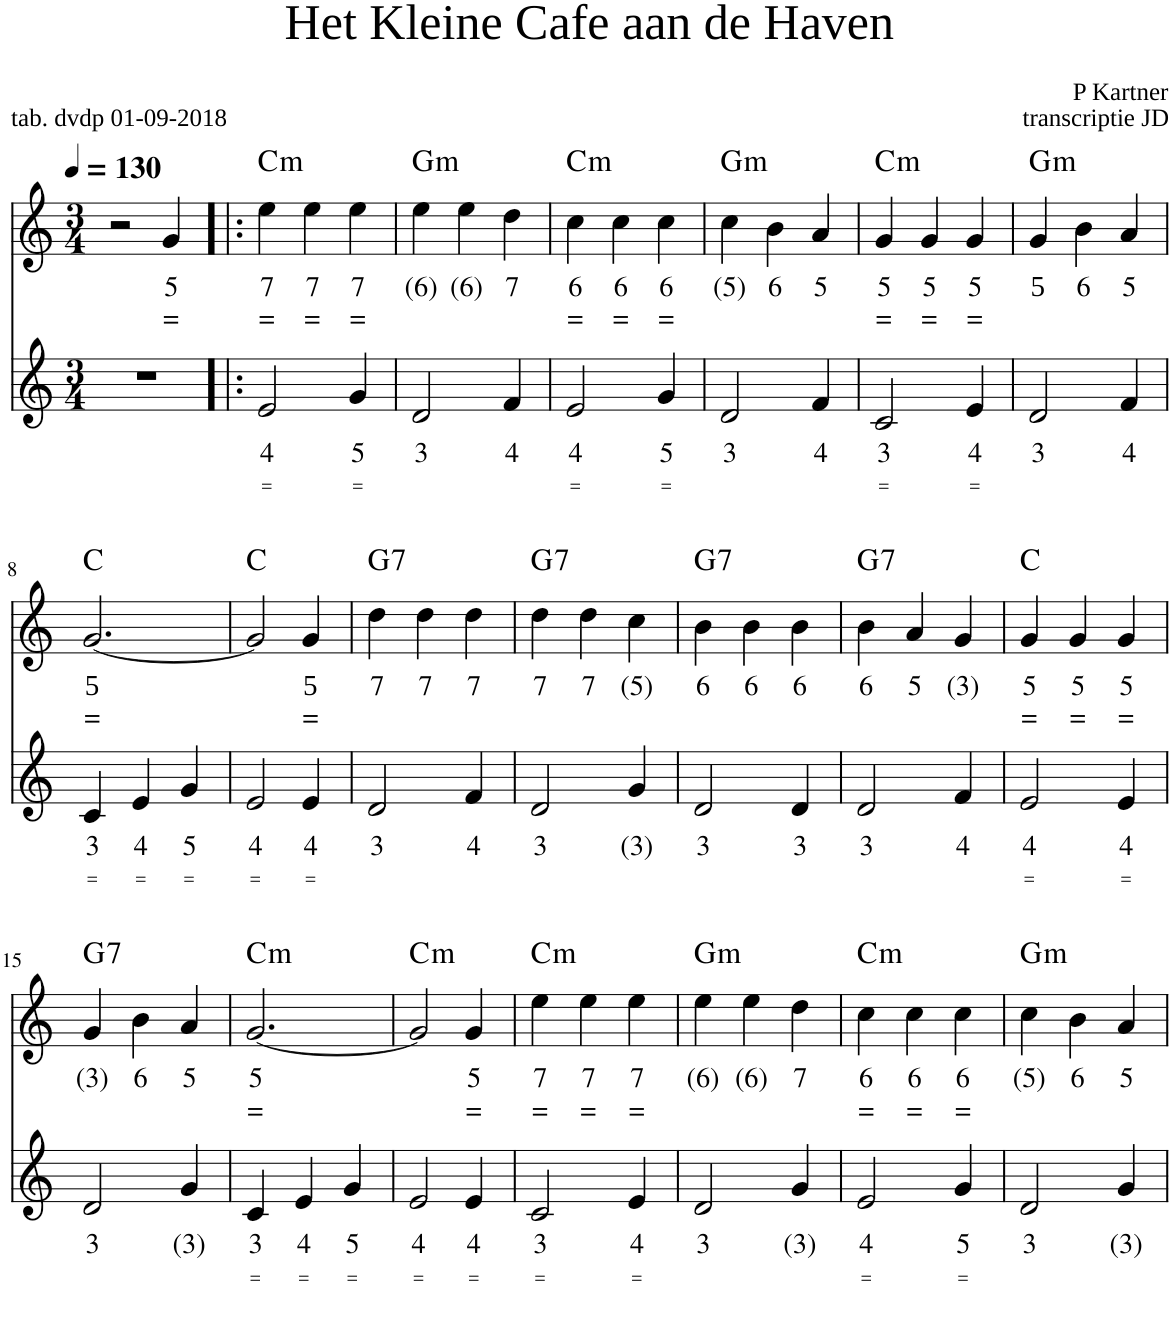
**kern	**text	**text	**kern	**text	**text	**harte
*part2	*part2	*part2	*part1	*part1	*part1	*part1
*staff2	*staff2	*staff2	*staff1	*staff1	*staff1	*
*I"Voice	*	*	*I"Voice	*	*	*
*clefG2	*	*	*clefG2	*	*	*
*k[]	*	*	*k[]	*	*	*
*M3/4	*	*	*M3/4	*	*	*
*MM130	*	*	*MM130	*	*	*
=1	=1	=1	=1	=1	=1	=1
2.r	.	.	2r	.	.	.
!	!	!	!	!LO:LY:b	!LO:LY:b	!
.	.	.	4g/	5	=	.
=2!|:	=2!|:	=2!|:	=2!|:	=2!|:	=2!|:	=2!|:
!	!LO:LY:b	!LO:LY:b	!	!LO:LY:b	!LO:LY:b	!LO:H:kt=m
2e/	4	=	4een\	7	=	C:min
!	!	!	!	!LO:LY:b	!LO:LY:b	!
.	.	.	4ee\	7	=	.
!	!LO:LY:b	!LO:LY:b	!	!LO:LY:b	!LO:LY:b	!
4g/	5	=	4ee\	7	=	.
=3	=3	=3	=3	=3	=3	=3
!	!LO:LY:b	!	!	!LO:LY:b	!	!LO:H:kt=m
2d/	3	.	4ee\	(6)	.	G:min
!	!	!	!	!LO:LY:b	!	!
.	.	.	4ee\	(6)	.	.
!	!LO:LY:b	!	!	!LO:LY:b	!	!
4f/	4	.	4dd\	7	.	.
=4	=4	=4	=4	=4	=4	=4
!	!LO:LY:b	!LO:LY:b	!	!LO:LY:b	!LO:LY:b	!LO:H:kt=m
2e/	4	=	4cc\	6	=	C:min
!	!	!	!	!LO:LY:b	!LO:LY:b	!
.	.	.	4cc\	6	=	.
!	!LO:LY:b	!LO:LY:b	!	!LO:LY:b	!LO:LY:b	!
4g/	5	=	4cc\	6	=	.
=5	=5	=5	=5	=5	=5	=5
!	!LO:LY:b	!	!	!LO:LY:b	!	!LO:H:kt=m
2d/	3	.	4cc\	(5)	.	G:min
!	!	!	!	!LO:LY:b	!	!
.	.	.	4bn\	6	.	.
!	!LO:LY:b	!	!	!LO:LY:b	!	!
4f/	4	.	4a/	5	.	.
=6	=6	=6	=6	=6	=6	=6
!	!LO:LY:b	!LO:LY:b	!	!LO:LY:b	!LO:LY:b	!LO:H:kt=m
2c/	3	=	4g/	5	=	C:min
!	!	!	!	!LO:LY:b	!LO:LY:b	!
.	.	.	4g/	5	=	.
!	!LO:LY:b	!LO:LY:b	!	!LO:LY:b	!LO:LY:b	!
4e/	4	=	4g/	5	=	.
=7	=7	=7	=7	=7	=7	=7
!	!LO:LY:b	!	!	!LO:LY:b	!	!LO:H:kt=m
2d/	3	.	4g/	5	.	G:min
!	!	!	!	!LO:LY:b	!	!
.	.	.	4bn\	6	.	.
!	!LO:LY:b	!	!	!LO:LY:b	!	!
4f/	4	.	4a/	5	.	.
!!LO:LB:g=z
=8	=8	=8	=8	=8	=8	=8
!	!LO:LY:b	!LO:LY:b	!	!LO:LY:b	!LO:LY:b	!
4c/	3	=	[2.g/	5	=	C:maj
!	!LO:LY:b	!LO:LY:b	!	!	!	!
4e/	4	=	.	.	.	.
!	!LO:LY:b	!LO:LY:b	!	!	!	!
4g/	5	=	.	.	.	.
=9	=9	=9	=9	=9	=9	=9
!	!LO:LY:b	!LO:LY:b	!	!	!	!
2e/	4	=	2g/]	.	.	C:maj
!	!LO:LY:b	!LO:LY:b	!	!LO:LY:b	!LO:LY:b	!
4e/	4	=	4g/	5	=	.
=10	=10	=10	=10	=10	=10	=10
!	!LO:LY:b	!	!	!LO:LY:b	!	!LO:H:kt=7
2d/	3	.	4dd\	7	.	G:7
!	!	!	!	!LO:LY:b	!	!
.	.	.	4dd\	7	.	.
!	!LO:LY:b	!	!	!LO:LY:b	!	!
4f/	4	.	4dd\	7	.	.
=11	=11	=11	=11	=11	=11	=11
!	!LO:LY:b	!	!	!LO:LY:b	!	!LO:H:kt=7
2d/	3	.	4dd\	7	.	G:7
!	!	!	!	!LO:LY:b	!	!
.	.	.	4dd\	7	.	.
!	!LO:LY:b	!	!	!LO:LY:b	!	!
4g/	(3)	.	4cc\	(5)	.	.
=12	=12	=12	=12	=12	=12	=12
!	!LO:LY:b	!	!	!LO:LY:b	!	!LO:H:kt=7
2d/	3	.	4b\	6	.	G:7
!	!	!	!	!LO:LY:b	!	!
.	.	.	4b\	6	.	.
!	!LO:LY:b	!	!	!LO:LY:b	!	!
4d/	3	.	4b\	6	.	.
=13	=13	=13	=13	=13	=13	=13
!	!LO:LY:b	!	!	!LO:LY:b	!	!LO:H:kt=7
2d/	3	.	4b\	6	.	G:7
!	!	!	!	!LO:LY:b	!	!
.	.	.	4a/	5	.	.
!	!LO:LY:b	!	!	!LO:LY:b	!	!
4f/	4	.	4g/	(3)	.	.
=14	=14	=14	=14	=14	=14	=14
!	!LO:LY:b	!LO:LY:b	!	!LO:LY:b	!LO:LY:b	!
2e/	4	=	4g/	5	=	C:maj
!	!	!	!	!LO:LY:b	!LO:LY:b	!
.	.	.	4g/	5	=	.
!	!LO:LY:b	!LO:LY:b	!	!LO:LY:b	!LO:LY:b	!
4e/	4	=	4g/	5	=	.
!!LO:LB:g=z
=15	=15	=15	=15	=15	=15	=15
!	!LO:LY:b	!	!	!LO:LY:b	!	!LO:H:kt=7
2d/	3	.	4g/	(3)	.	G:7
!	!	!	!	!LO:LY:b	!	!
.	.	.	4b\	6	.	.
!	!LO:LY:b	!	!	!LO:LY:b	!	!
4g/	(3)	.	4a/	5	.	.
=16	=16	=16	=16	=16	=16	=16
!	!LO:LY:b	!LO:LY:b	!	!LO:LY:b	!LO:LY:b	!LO:H:kt=m
4c/	3	=	[2.g/	5	=	C:min
!	!LO:LY:b	!LO:LY:b	!	!	!	!
4e/	4	=	.	.	.	.
!	!LO:LY:b	!LO:LY:b	!	!	!	!
4g/	5	=	.	.	.	.
=17	=17	=17	=17	=17	=17	=17
!	!LO:LY:b	!LO:LY:b	!	!	!	!LO:H:kt=m
2e/	4	=	2g/]	.	.	C:min
!	!LO:LY:b	!LO:LY:b	!	!LO:LY:b	!LO:LY:b	!
4e/	4	=	4g/	5	=	.
=18	=18	=18	=18	=18	=18	=18
!	!LO:LY:b	!LO:LY:b	!	!LO:LY:b	!LO:LY:b	!LO:H:kt=m
2c/	3	=	4een\	7	=	C:min
!	!	!	!	!LO:LY:b	!LO:LY:b	!
.	.	.	4ee\	7	=	.
!	!LO:LY:b	!LO:LY:b	!	!LO:LY:b	!LO:LY:b	!
4e/	4	=	4ee\	7	=	.
=19	=19	=19	=19	=19	=19	=19
!	!LO:LY:b	!	!	!LO:LY:b	!	!LO:H:kt=m
2d/	3	.	4ee\	(6)	.	G:min
!	!	!	!	!LO:LY:b	!	!
.	.	.	4ee\	(6)	.	.
!	!LO:LY:b	!	!	!LO:LY:b	!	!
4g/	(3)	.	4dd\	7	.	.
=20	=20	=20	=20	=20	=20	=20
!	!LO:LY:b	!LO:LY:b	!	!LO:LY:b	!LO:LY:b	!LO:H:kt=m
2e/	4	=	4cc\	6	=	C:min
!	!	!	!	!LO:LY:b	!LO:LY:b	!
.	.	.	4cc\	6	=	.
!	!LO:LY:b	!LO:LY:b	!	!LO:LY:b	!LO:LY:b	!
4g/	5	=	4cc\	6	=	.
=21	=21	=21	=21	=21	=21	=21
!	!LO:LY:b	!	!	!LO:LY:b	!	!LO:H:kt=m
2d/	3	.	4cc\	(5)	.	G:min
!	!	!	!	!LO:LY:b	!	!
.	.	.	4bn\	6	.	.
!	!LO:LY:b	!	!	!LO:LY:b	!	!
4g/	(3)	.	4a/	5	.	.
=	=	=	=	=	=	=
*-	*-	*-	*-	*-	*-	*-
